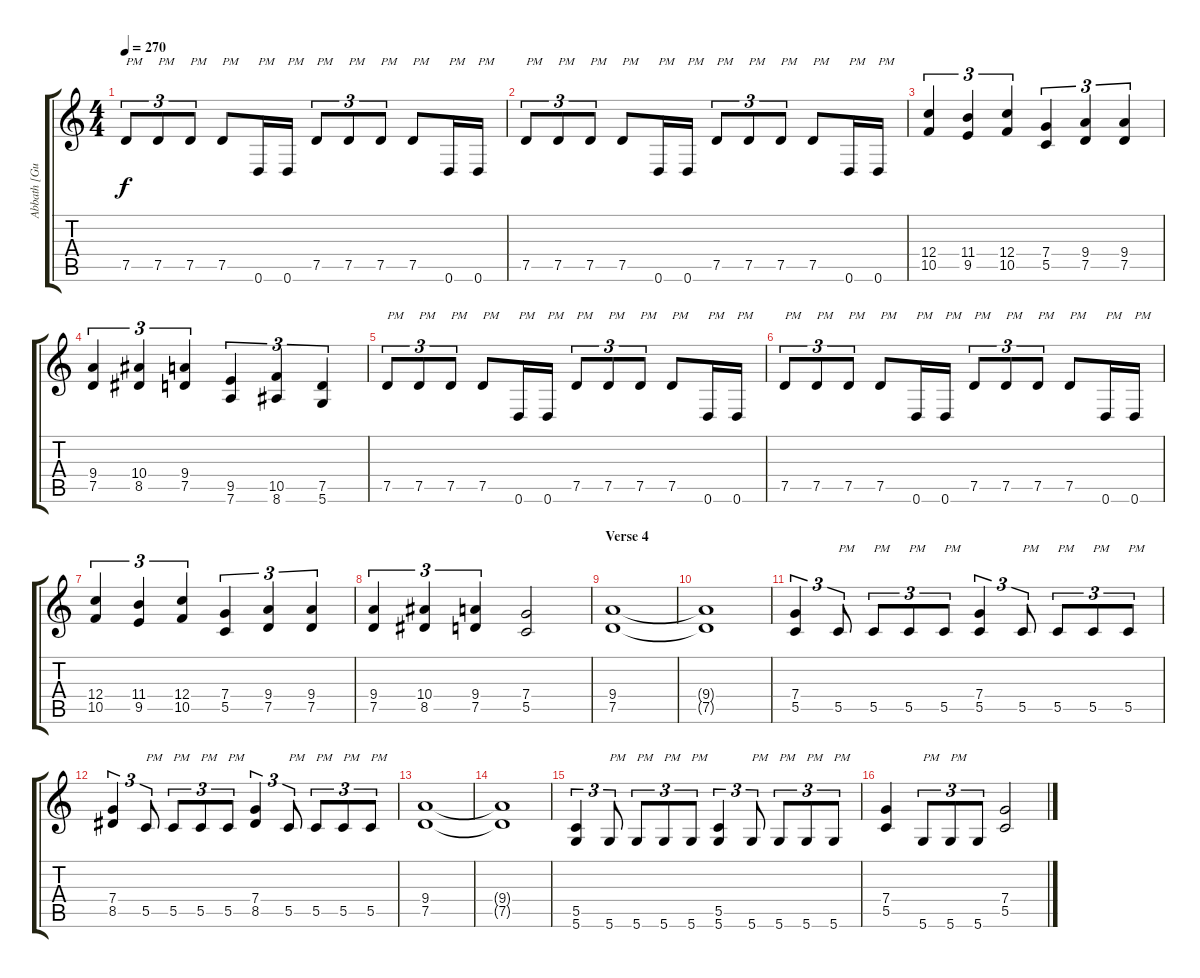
\track ("Abbath [Guitar]" "Abbath [Gu") {instrument distortionguitar}
\staff {score tabs}
\tuning (D4 A3 F3 C3 G2 D2) {hide}
\ts (4 4)
\tempo 270
\clef g2
\ks c
7.5.8{tu (3 2) txt "PM" dy f} 7.5.8{tu (3 2) txt "PM"} 7.5.8{tu (3 2) txt "PM"} 7.5.8{txt "PM"} 0.6.16{txt "PM"} 0.6.16{txt "PM"} 7.5.8{tu (3 2) txt "PM"} 7.5.8{tu (3 2) txt "PM"} 7.5.8{tu (3 2) txt "PM"} 7.5.8{txt "PM"} 0.6.16{txt "PM"} 0.6.16{txt "PM"} |
7.5.8{tu (3 2) txt "PM"} 7.5.8{tu (3 2) txt "PM"} 7.5.8{tu (3 2) txt "PM"} 7.5.8{txt "PM"} 0.6.16{txt "PM"} 0.6.16{txt "PM"} 7.5.8{tu (3 2) txt "PM"} 7.5.8{tu (3 2) txt "PM"} 7.5.8{tu (3 2) txt "PM"} 7.5.8{txt "PM"} 0.6.16{txt "PM"} 0.6.16{txt "PM"} |
(12.4 10.5).4{tu (3 2)} (11.4 9.5).4{tu (3 2)} (12.4 10.5).4{tu (3 2)} (7.4 5.5).4{tu (3 2)} (9.4 7.5).4{tu (3 2)} (9.4 7.5).4{tu (3 2)} |
(9.4 7.5).4{tu (3 2)} (10.4 8.5).4{tu (3 2)} (9.4 7.5).4{tu (3 2)} (9.5 7.6).4{tu (3 2)} (10.5 8.6).4{tu (3 2)} (7.5 5.6).4{tu (3 2)} |
7.5.8{tu (3 2) txt "PM"} 7.5.8{tu (3 2) txt "PM"} 7.5.8{tu (3 2) txt "PM"} 7.5.8{txt "PM"} 0.6.16{txt "PM"} 0.6.16{txt "PM"} 7.5.8{tu (3 2) txt "PM"} 7.5.8{tu (3 2) txt "PM"} 7.5.8{tu (3 2) txt "PM"} 7.5.8{txt "PM"} 0.6.16{txt "PM"} 0.6.16{txt "PM"} |
7.5.8{tu (3 2) txt "PM"} 7.5.8{tu (3 2) txt "PM"} 7.5.8{tu (3 2) txt "PM"} 7.5.8{txt "PM"} 0.6.16{txt "PM"} 0.6.16{txt "PM"} 7.5.8{tu (3 2) txt "PM"} 7.5.8{tu (3 2) txt "PM"} 7.5.8{tu (3 2) txt "PM"} 7.5.8{txt "PM"} 0.6.16{txt "PM"} 0.6.16{txt "PM"} |
(12.4 10.5).4{tu (3 2)} (11.4 9.5).4{tu (3 2)} (12.4 10.5).4{tu (3 2)} (7.4 5.5).4{tu (3 2)} (9.4 7.5).4{tu (3 2)} (9.4 7.5).4{tu (3 2)} |
(9.4 7.5).4{tu (3 2)} (10.4 8.5).4{tu (3 2)} (9.4 7.5).4{tu (3 2)} (7.4 5.5).2 |
\section ("" "Verse 4")
(9.4 7.5).1 |
(9.4{t} 7.5{t}).1 |
(7.4 5.5).4{tu (3 2)} 5.5.8{tu (3 2) txt "PM"} 5.5.8{tu (3 2) txt "PM"} 5.5.8{tu (3 2) txt "PM"} 5.5.8{tu (3 2) txt "PM"} (7.4 5.5).4{tu (3 2)} 5.5.8{tu (3 2) txt "PM"} 5.5.8{tu (3 2) txt "PM"} 5.5.8{tu (3 2) txt "PM"} 5.5.8{tu (3 2) txt "PM"} |
(7.4 8.5).4{tu (3 2)} 5.5.8{tu (3 2) txt "PM"} 5.5.8{tu (3 2) txt "PM"} 5.5.8{tu (3 2) txt "PM"} 5.5.8{tu (3 2) txt "PM"} (7.4 8.5).4{tu (3 2)} 5.5.8{tu (3 2) txt "PM"} 5.5.8{tu (3 2) txt "PM"} 5.5.8{tu (3 2) txt "PM"} 5.5.8{tu (3 2) txt "PM"} |
(9.4 7.5).1 |
(9.4{t} 7.5{t}).1 |
(5.5 5.6).4{tu (3 2)} 5.6.8{tu (3 2) txt "PM"} 5.6.8{tu (3 2) txt "PM"} 5.6.8{tu (3 2) txt "PM"} 5.6.8{tu (3 2) txt "PM"} (5.5 5.6).4{tu (3 2)} 5.6.8{tu (3 2) txt "PM"} 5.6.8{tu (3 2) txt "PM"} 5.6.8{tu (3 2) txt "PM"} 5.6.8{tu (3 2) txt "PM"} |
(7.4 5.5).4 5.6.8{tu (3 2) txt "PM"} 5.6.8{tu (3 2) txt "PM"} 5.6.8{tu (3 2)} (7.4 5.5).2
